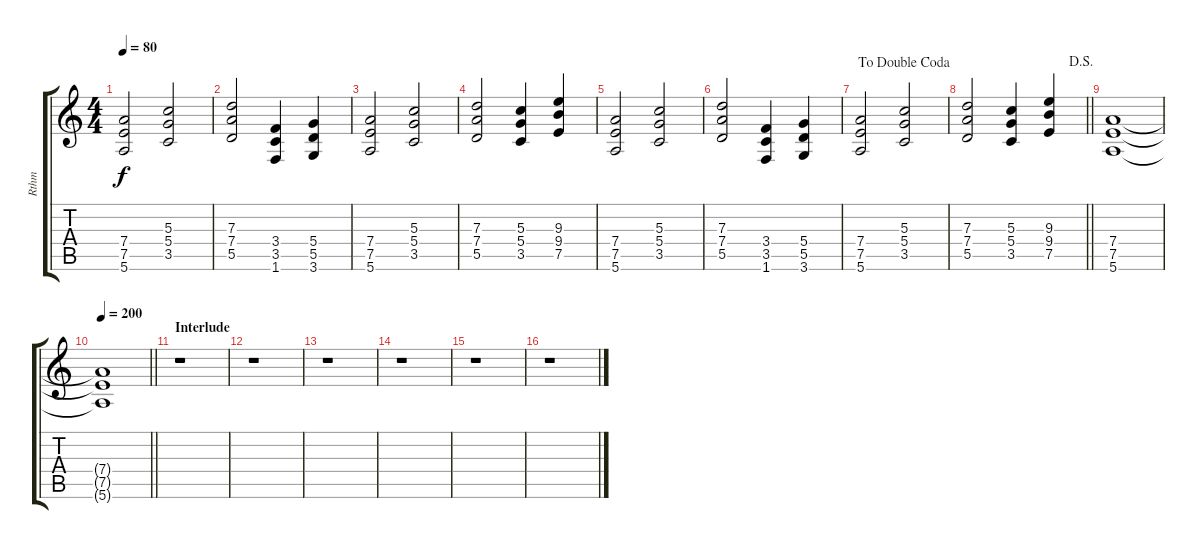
\track ("Rthm" "Rthm") {instrument distortionguitar}
\staff {score tabs}
\tuning (E4 B3 G3 D3 A2 E2) {hide}
\ts (4 4)
\tempo 80
\clef g2
\ks c
(7.4 7.5 5.6).2{dy f} (5.3 5.4 3.5).2 |
(7.3 7.4 5.5).2 (3.4 3.5 1.6).4 (5.4 5.5 3.6).4 |
(7.4 7.5 5.6).2 (5.3 5.4 3.5).2 |
(7.3 7.4 5.5).2 (5.3 5.4 3.5).4 (9.3 9.4 7.5).4 |
(7.4 7.5 5.6).2 (5.3 5.4 3.5).2 |
(7.3 7.4 5.5).2 (3.4 3.5 1.6).4 (5.4 5.5 3.6).4 |
\jump dadoublecoda
(7.4 7.5 5.6).2 (5.3 5.4 3.5).2 |
\jump dalsegno
\barLineRight lightlight
(7.3 7.4 5.5).2 (5.3 5.4 3.5).4 (9.3 9.4 7.5).4 |
(7.4 7.5 5.6).1 |
\tempo 200
\barLineRight lightlight
(7.4{t} 7.5{t} 5.6{t}).1 |
\section ("" "Interlude")
r.1 |
r.1 |
r.1 |
r.1 |
r.1 |
r.1
